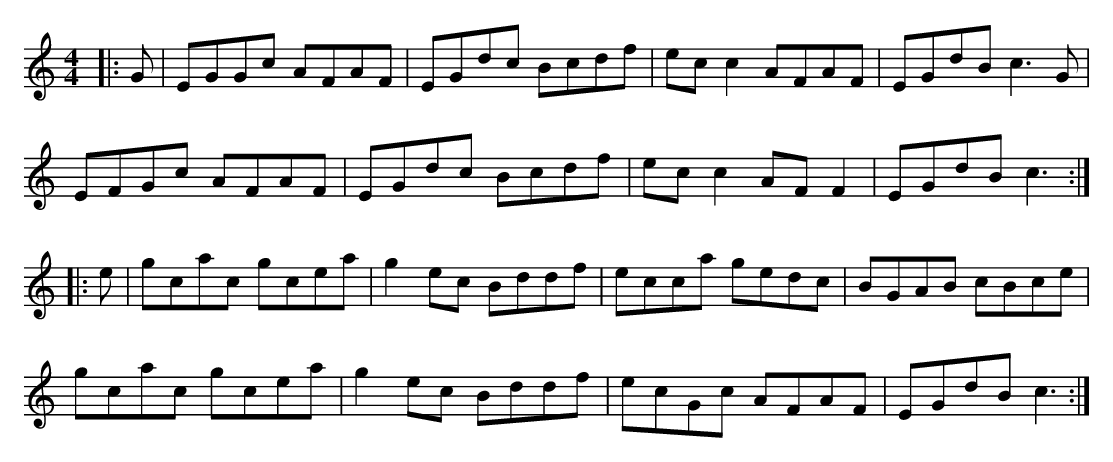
X:1
M:4/4
K:C
|:G|EGGc AFAF|EGdc Bcdf|ecc2 AFAF|EGdB c3G|
EFGc AFAF|EGdc Bcdf|ecc2 AFF2|EGdB c3:|
|:e|gcac gcea|g2ec Bddf|ecca gedc|BGAB cBce|
gcac gcea|g2ec Bddf|ecGc AFAF|EGdB c3:|
